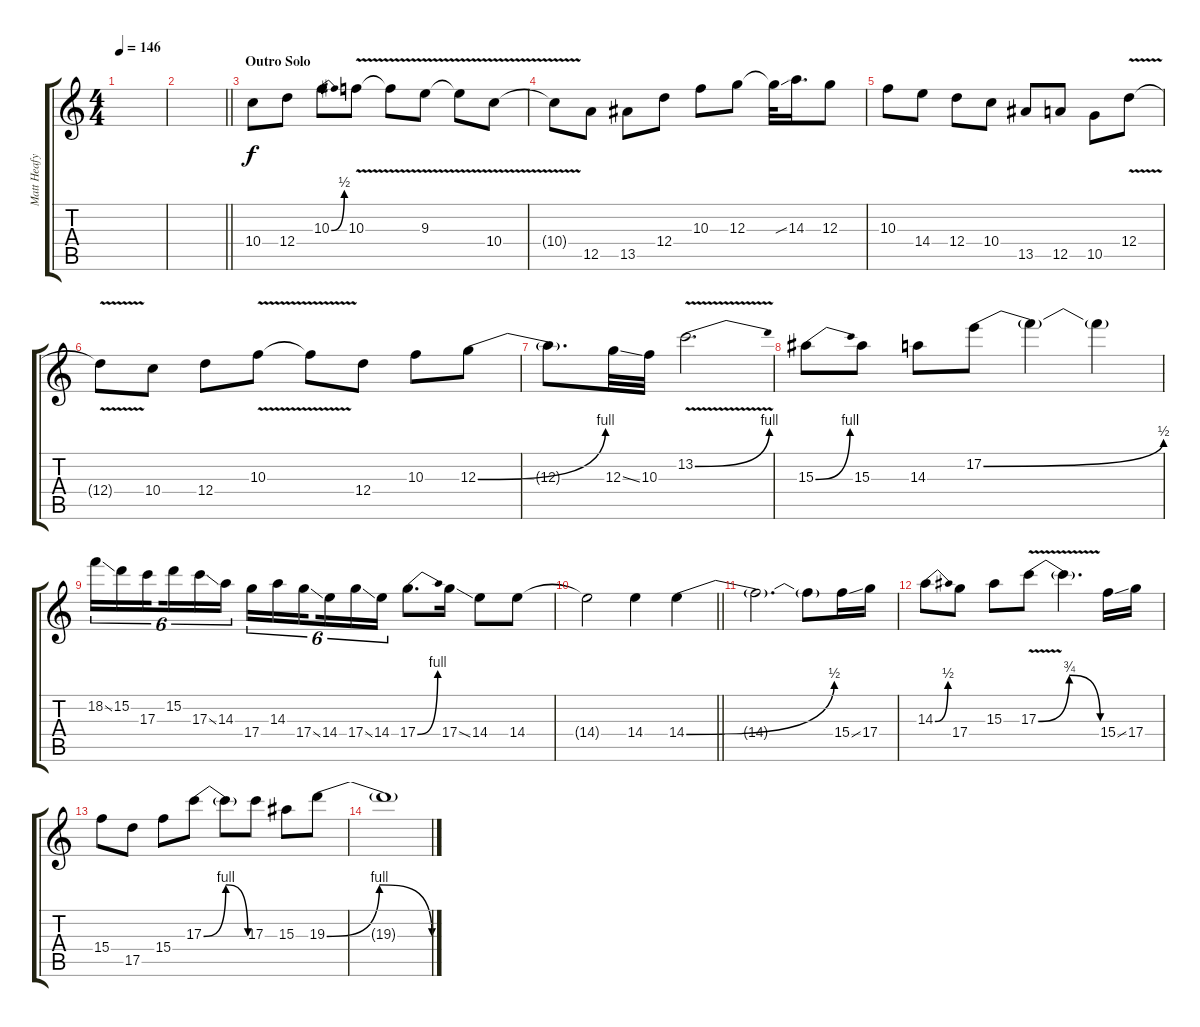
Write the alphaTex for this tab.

\track ("Matt Heafy Solo I" "Matt Heafy") {instrument distortionguitar}
\staff {score tabs}
\tuning (E4 B3 G3 D3 A2 D2) {hide}
\ts (4 4)
\tempo 146
\clef g2
\ks c
|
\barLineRight lightlight
|
\section ("" "Outro Solo")
10.4.8 12.4.8 10.3{be (bend 0 0 60 2)}.8 10.3{v}.8 10.3{t}.8 9.3{v}.8 9.3{t}.8 10.4{v}.8 |
10.4{t}.8 12.5.8 13.5.8 12.4.8 10.3.8 12.3.8 12.3{ss t}.32 14.3.16{d} 12.3.8 |
10.3.8 14.4.8 12.4.8 10.4.8 13.5.8 12.5.8 10.5.8 12.4{v}.8 |
12.4{t}.8 10.4.8 12.4.8 10.3{v}.8 10.3{t}.8 12.4.8 10.3.8 12.3{be (bend 0 0 60 4)}.8 |
12.3{t}.8{d} 12.3{ss}.32 10.3.32 13.2{be (bend 0 0 60 4) v}.2{d} |
15.3{be (bend 0 0 60 4)}.8 15.3.8 14.3.8 17.2{be (bend 0 0 60 2)}.8 17.2{t}.4 17.2{t}.4 |
18.2{ss}.16{tu (6 4)} 15.2.16{tu (6 4)} 17.3.16{tu (6 4) beam splitsecondary} 15.2.16{tu (6 4)} 17.3{ss}.16{tu (6 4)} 14.3.16{tu (6 4)} 17.4.16{tu (6 4)} 14.3.16{tu (6 4)} 17.4{ss}.16{tu (6 4) beam splitsecondary} 14.4.16{tu (6 4)} 17.4{ss}.16{tu (6 4)} 14.4.16{tu (6 4)} 17.4{be (bend 0 0 60 4)}.8{d} 17.4{ss}.16 14.4.8 14.4.8 |
\barLineRight lightlight
14.4{t}.2 14.4.4 14.4{be (bend 0 0 60 2)}.4 |
14.4{t}.2{d} 14.4{t}.8 15.4{ss}.16 17.4.16 |
14.3{be (bend 0 0 60 2)}.8 17.4.8 15.3.8 17.3{be (bendrelease 0 0 15 3 45 3 60 0) v}.8 17.3{t}.4{d} 15.4{ss}.16 17.4.16 |
15.4.8 17.5.8 15.4.8 17.3{be (bendrelease 0 0 15 4 45 4 60 0)}.8 17.3{t}.8 17.3.8 15.3.8 19.3{be (bendrelease 0 0 15 4 45 4 60 0)}.8 |
19.3{t}.1
